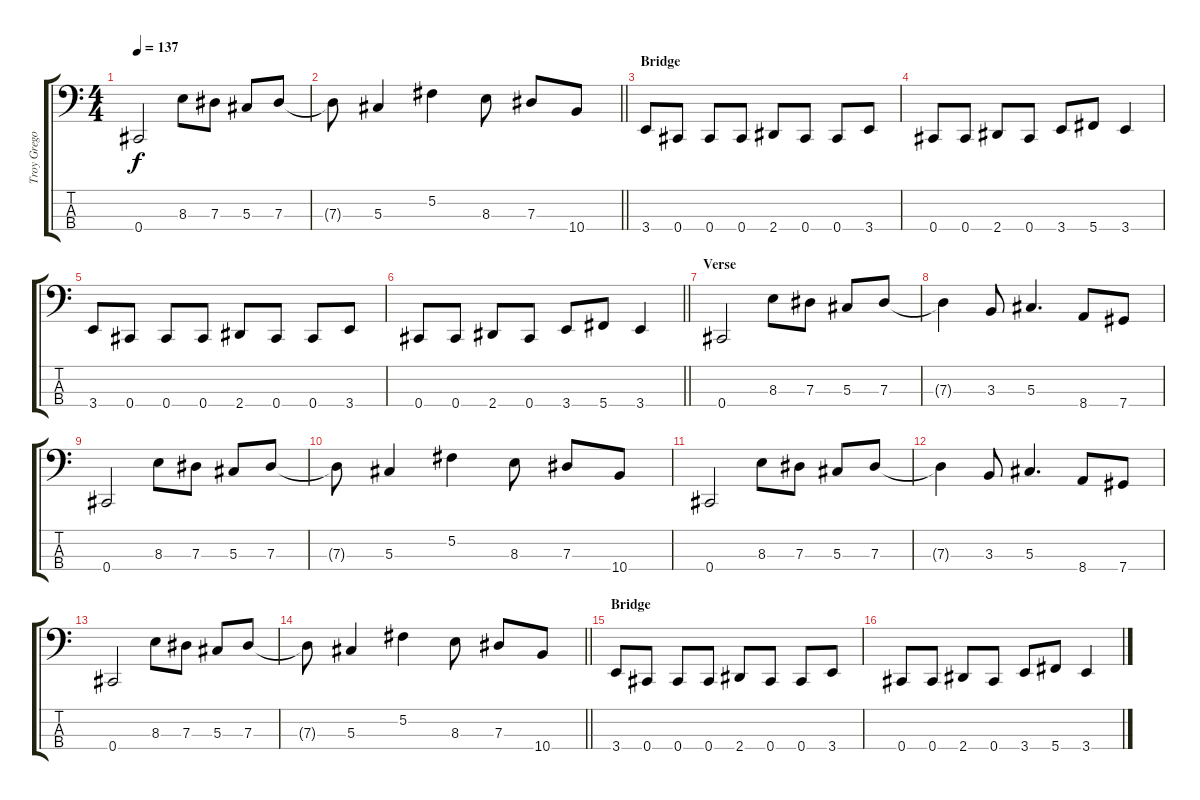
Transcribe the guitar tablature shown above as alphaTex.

\track ("Troy Gregory" "Troy Grego") {instrument electricbassfinger}
\staff {score tabs}
\tuning (Gb2 Db2 Ab1 Db1) {hide}
\ts (4 4)
\tempo 137
\clef f4
\ks c
0.4.2{dy f} 8.3.8 7.3.8 5.3.8 7.3.8 |
\barLineRight lightlight
7.3{t}.8 5.3.4 5.2.4 8.3.8 7.3.8 10.4.8 |
\section ("" "Bridge")
3.4.8 0.4.8 0.4.8 0.4.8 2.4.8 0.4.8 0.4.8 3.4.8 |
0.4.8 0.4.8 2.4.8 0.4.8 3.4.8 5.4.8 3.4.4 |
3.4.8 0.4.8 0.4.8 0.4.8 2.4.8 0.4.8 0.4.8 3.4.8 |
\barLineRight lightlight
0.4.8 0.4.8 2.4.8 0.4.8 3.4.8 5.4.8 3.4.4 |
\section ("" "Verse")
0.4.2 8.3.8 7.3.8 5.3.8 7.3.8 |
7.3{t}.4 3.3.8 5.3.4{d} 8.4.8 7.4.8 |
0.4.2 8.3.8 7.3.8 5.3.8 7.3.8 |
7.3{t}.8 5.3.4 5.2.4 8.3.8 7.3.8 10.4.8 |
0.4.2 8.3.8 7.3.8 5.3.8 7.3.8 |
7.3{t}.4 3.3.8 5.3.4{d} 8.4.8 7.4.8 |
0.4.2 8.3.8 7.3.8 5.3.8 7.3.8 |
\barLineRight lightlight
7.3{t}.8 5.3.4 5.2.4 8.3.8 7.3.8 10.4.8 |
\section ("" "Bridge")
3.4.8 0.4.8 0.4.8 0.4.8 2.4.8 0.4.8 0.4.8 3.4.8 |
0.4.8 0.4.8 2.4.8 0.4.8 3.4.8 5.4.8 3.4.4
